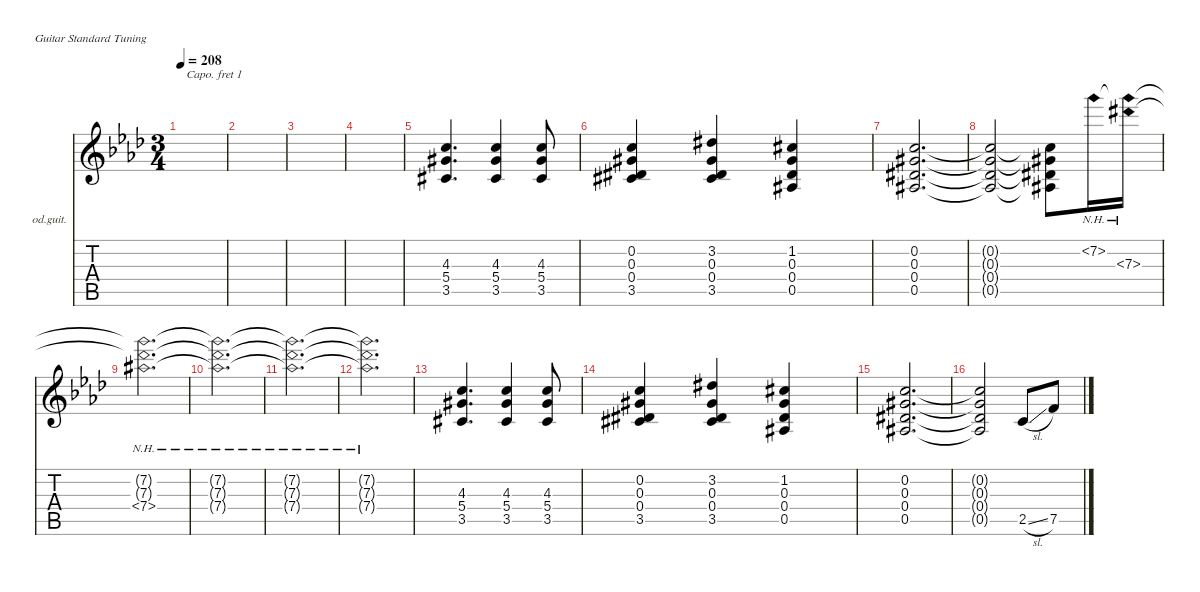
\hideDynamics
\bracketExtendMode nobrackets
\firstSystemTrackNameOrientation horizontal
\otherSystemsTrackNameOrientation horizontal
\track ("Overdriven Guitar" "od.guit.") {instrument overdrivenguitar}
\staff {score tabs}
\capo 1
\tuning (E4 B3 G3 D3 A2 E2)
\ts (3 4)
\tempo 208
\clef g2
\ks fminor
|
|
|
|
(3.5{acc #} 5.4{acc #} 4.3{acc forcenatural}).4{d beam Up} (3.5{acc #} 5.4{acc #} 4.3{acc forcenatural}).4{beam Up} (3.5{acc #} 5.4{acc #} 4.3{acc forcenatural}).8{beam Up} |
(3.5{acc #} 0.4{acc #} 0.2{acc forcenatural} 0.3{acc #}).4{beam Up} (3.5{acc #} 0.4{acc #} 0.3{acc #} 3.2{acc #}).4{beam Up} (1.2{acc #} 0.3{acc #} 0.4{acc #} 0.5{acc #}).4{beam Up} |
(0.2{acc forcenatural} 0.3{acc #} 0.4{acc #} 0.5{acc #}).2{d beam Up} |
(0.2{t acc forcenatural} 0.5{t acc #} 0.4{t acc #} 0.3{t acc #}).2{beam Up} (0.2{t acc forcenatural} 0.3{t acc #} 0.4{t acc #} 0.5{t acc #}).8{beam Down} 7.2{nh acc forcenatural}.16{beam Down} (7.3{nh acc #} 7.2{nh t acc forcenatural}).16{beam Down} |
(7.4{nh acc #} 7.3{nh t acc #} 7.2{nh t acc forcenatural}).2{d beam Down} |
(7.2{nh t acc forcenatural} 7.3{nh t acc #} 7.4{nh t acc #}).2{d beam Down} |
(7.2{nh t acc forcenatural} 7.3{nh t acc #} 7.4{nh t acc #}).2{d beam Down} |
(7.4{nh t acc #} 7.3{nh t acc #} 7.2{nh t acc forcenatural}).2{d beam Down} |
(3.5{acc #} 5.4{acc #} 4.3{acc forcenatural}).4{d beam Up} (3.5{acc #} 5.4{acc #} 4.3{acc forcenatural}).4{beam Up} (3.5{acc #} 5.4{acc #} 4.3{acc forcenatural}).8{beam Up} |
(3.5{acc #} 0.4{acc #} 0.2{acc forcenatural} 0.3{acc #}).4{beam Up} (3.5{acc #} 0.4{acc #} 0.3{acc #} 3.2{acc #}).4{beam Up} (1.2{acc #} 0.3{acc #} 0.4{acc #} 0.5{acc #}).4{beam Up} |
(0.2{acc forcenatural} 0.3{acc #} 0.4{acc #} 0.5{acc #}).2{d beam Up} |
(0.2{t acc forcenatural} 0.5{t acc #} 0.4{t acc #} 0.3{t acc #}).2{beam Up} 2.5{sl acc forcenatural}.8{beam Up} 7.5{acc forcenatural}.8{beam Up}
